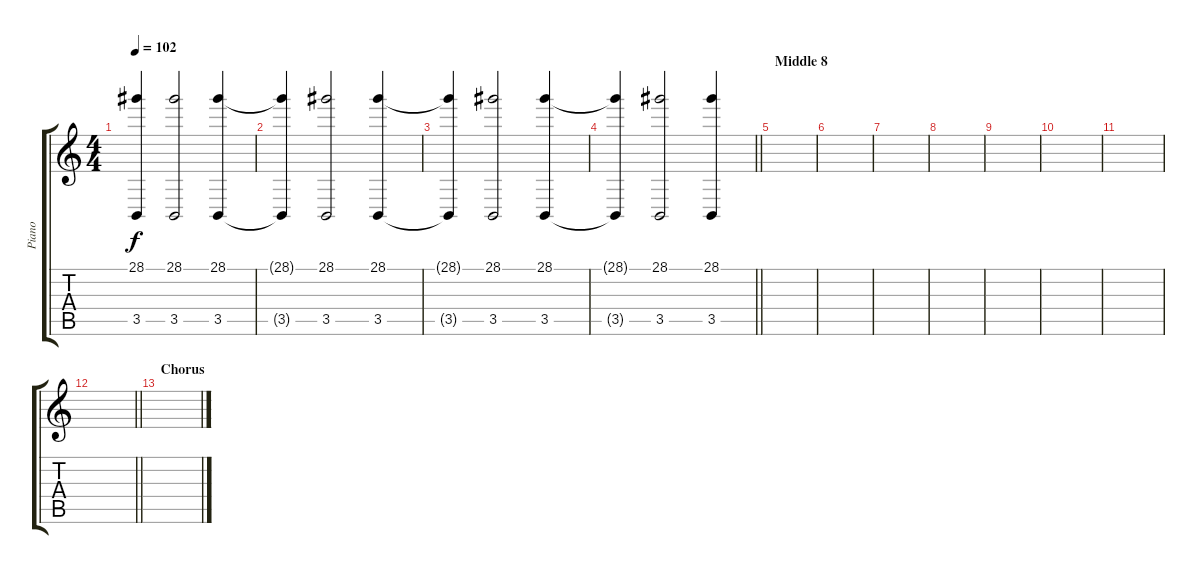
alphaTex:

\track ("Piano" "Piano") {instrument acousticgrandpiano}
\staff {score tabs}
\tuning (E4 Bb3 Gb3 Db3 Ab2 Eb2) {hide}
\ts (4 4)
\tempo 102
\clef g2
\ks c
(28.1{t} 3.5{t}).4{dy f} (28.1 3.5).2 (28.1 3.5).4 |
(28.1{t} 3.5{t}).4 (28.1 3.5).2 (28.1 3.5).4 |
(28.1{t} 3.5{t}).4 (28.1 3.5).2 (28.1 3.5).4 |
\barLineRight lightlight
(28.1{t} 3.5{t}).4 (28.1 3.5).2 (28.1 3.5).4 |
\section ("" "Middle 8")
|
|
|
|
|
|
|
\barLineRight lightlight
|
\section ("" "Chorus")
